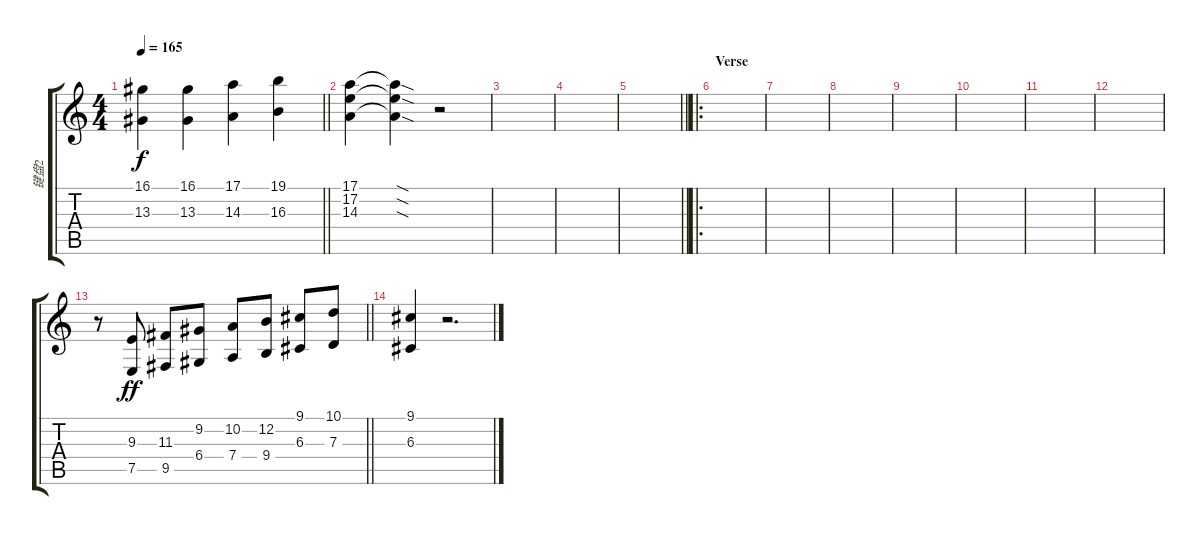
\track ("键盘2" "键盘2") {instrument brasssection}
\staff {score tabs}
\tuning (E4 B3 G3 D3 A2 E2) {hide}
\ts (4 4)
\tempo 165
\clef g2
\barLineRight lightlight
\ks c
(16.1 13.3).4{dy f} (16.1 13.3).4 (17.1 14.3).4 (19.1 16.3).4 |
(17.1 17.2 14.3).4 (17.1{sod t} 17.2{sod t} 14.3{sod t}).4 r.2 |
|
|
\barLineRight lightlight
|
\ro
\section ("" "Verse")
|
|
|
|
|
|
|
\barLineRight lightlight
r.8 (9.3 7.5).8{dy ff} (11.3 9.5).8 (9.2 6.4).8 (10.2 7.4).8 (12.2 9.4).8 (9.1 6.3).8 (10.1 7.3).8 |
(9.1 6.3).4 r.2{d}
